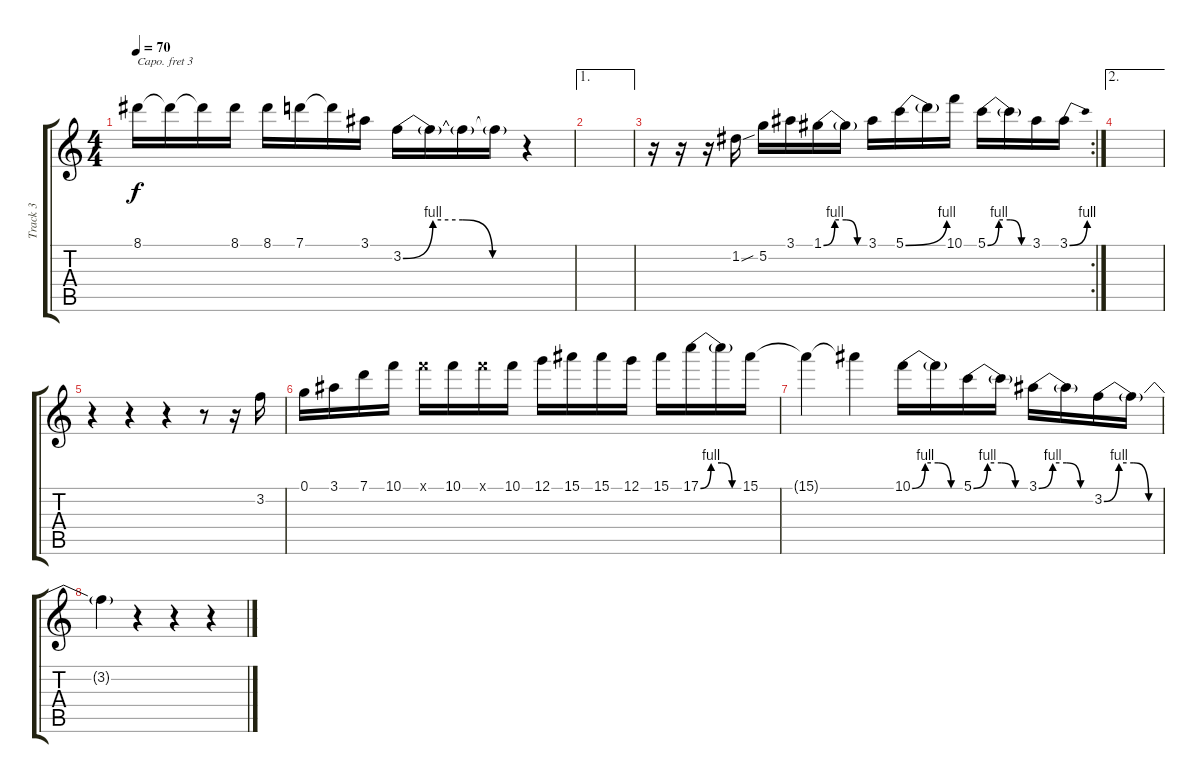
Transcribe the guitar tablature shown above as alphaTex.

\track ("Track 3" "Track 3") {instrument acousticguitarsteel}
\staff {score tabs}
\capo 3
\tuning (E4 B3 G3 D3 A2 E2) {hide}
\ts (4 4)
\tempo 70
\clef g2
\ks c
8.1{t}.16{dy f} 8.1{t}.16 8.1{t}.16 8.1.16 8.1.16 7.1.16 7.1{t}.16 3.1.16 3.2{be (custom 0 0 15 4 30 4 45 0 60 0)}.16 3.2{t}.16 3.2{t}.16 3.2{t}.16 r.4 |
\ae 1
|
\rc 2
r.16 r.16 r.16 1.2{sou}.16 5.2.16 3.1.16 1.1{be (custom 0 0 15 4 30 4 45 0 60 0)}.16 1.1{t}.16 3.1.16 5.1{be (bend 0 0 60 4)}.16 5.1{t}.16 10.1.16 5.1{be (custom 0 0 15 4 30 4 45 0 60 0)}.16 5.1{t}.16 3.1.16 3.1{be (bend 0 0 60 4)}.16 |
\ae 2
|
r.4 r.4 r.4 r.8 r.16 3.2.16 |
0.1.16 3.1.16 7.1.16 10.1.16 10.1{x}.16 10.1.16 10.1{x}.16 10.1.16 12.1.16 15.1.16 15.1.16 12.1.16 15.1.16 17.1{be (custom 0 0 15 4 30 4 45 0 60 0)}.16 17.1{t}.16 15.1.16 |
15.1{t}.4 15.1{t}.4 10.1{be (custom 0 0 15 4 30 4 45 0 60 0)}.16 10.1{t}.16 5.1{be (custom 0 0 15 4 30 4 45 0 60 0)}.16 5.1{t}.16 3.1{be (custom 0 0 15 4 30 4 45 0 60 0)}.16 3.1{t}.16 3.2{be (custom 0 0 15 4 30 4 45 0 60 0)}.16 3.2{t}.16 |
3.2{t}.4 r.4 r.4 r.4
